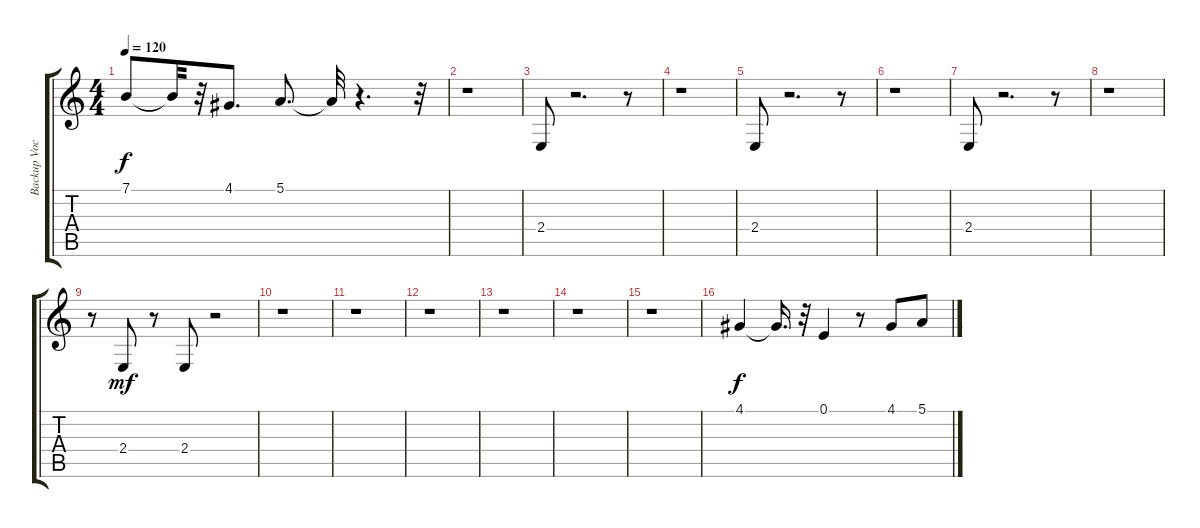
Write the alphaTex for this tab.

\track ("Backup Voc" "Backup Voc") {instrument voiceoohs}
\staff {score tabs}
\tuning (E4 B3 G3 D3 A2 E2) {hide}
\ts (4 4)
\tempo 120
\clef g2
\ks c
7.1.8{dy f} 7.1{t}.32 r.32 4.1.8{d} 5.1.8{d} 5.1{t}.32 r.4{d} r.32 |
r.1 |
2.4.8 r.2{d} r.8 |
r.1 |
2.4.8 r.2{d} r.8 |
r.1 |
2.4.8 r.2{d} r.8 |
r.1 |
r.8 2.4.8{dy mf} r.8 2.4.8 r.2 |
r.1 |
r.1 |
r.1 |
r.1 |
r.1 |
r.1 |
4.1.4{dy f} 4.1{t}.16{d} r.32 0.1.4 r.8 4.1.8 5.1.8
